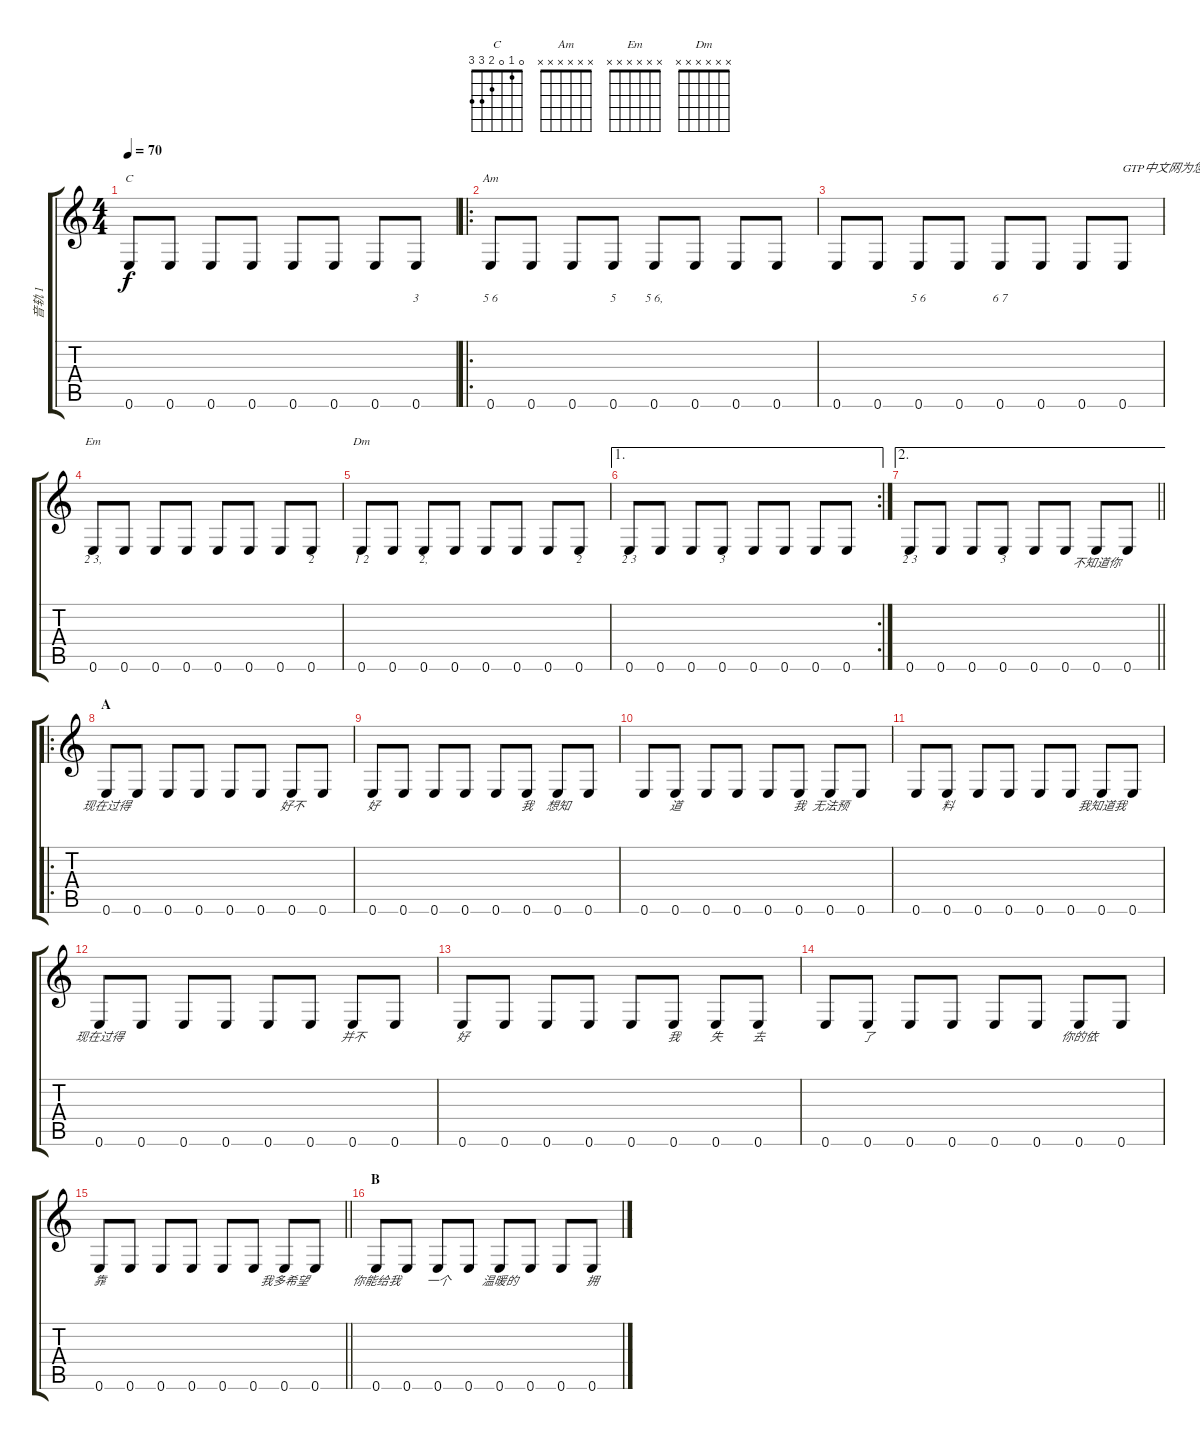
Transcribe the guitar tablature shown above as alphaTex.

\track ("音轨 1" "音轨 1") {instrument acousticguitarnylon}
\staff {score tabs}
\tuning (E4 B3 G3 D3 A2 E2) {hide}
\chord ("C" 0 1 0 2 3 3)
\chord ("Am" x x x x x x)
\chord ("Em" x x x x x x)
\chord ("Dm" x x x x x x)
\ts (4 4)
\tempo 70
\clef g2
\ks c
0.6.8{ch "C" lyrics (0 "") lyrics (1 "") lyrics (2 "") lyrics (3 "") lyrics (4 "") dy f instrument acousticguitarnylon} 0.6.8{lyrics (0 "") lyrics (1 "") lyrics (2 "") lyrics (3 "") lyrics (4 "")} 0.6.8{lyrics (0 "") lyrics (1 "") lyrics (2 "") lyrics (3 "") lyrics (4 "")} 0.6.8{lyrics (0 "") lyrics (1 "") lyrics (2 "") lyrics (3 "") lyrics (4 "")} 0.6.8{lyrics (0 "") lyrics (1 "") lyrics (2 "") lyrics (3 "") lyrics (4 "")} 0.6.8{lyrics (0 "") lyrics (1 "") lyrics (2 "") lyrics (3 "") lyrics (4 "")} 0.6.8{lyrics (0 "") lyrics (1 "") lyrics (2 "") lyrics (3 "") lyrics (4 "")} 0.6.8{lyrics (0 "3") lyrics (1 "") lyrics (2 "") lyrics (3 "") lyrics (4 "")} |
\ro
0.6.8{ch "Am" lyrics (0 "5 6") lyrics (1 "") lyrics (2 "") lyrics (3 "") lyrics (4 "")} 0.6.8{lyrics (0 "") lyrics (1 "") lyrics (2 "") lyrics (3 "") lyrics (4 "")} 0.6.8{lyrics (0 "") lyrics (1 "") lyrics (2 "") lyrics (3 "") lyrics (4 "")} 0.6.8{lyrics (0 "5") lyrics (1 "") lyrics (2 "") lyrics (3 "") lyrics (4 "")} 0.6.8{lyrics (0 "5 6,") lyrics (1 "") lyrics (2 "") lyrics (3 "") lyrics (4 "")} 0.6.8{lyrics (0 "") lyrics (1 "") lyrics (2 "") lyrics (3 "") lyrics (4 "")} 0.6.8{lyrics (0 "") lyrics (1 "") lyrics (2 "") lyrics (3 "") lyrics (4 "")} 0.6.8{lyrics (0 "") lyrics (1 "") lyrics (2 "") lyrics (3 "") lyrics (4 "")} |
0.6.8{lyrics (0 "") lyrics (1 "") lyrics (2 "") lyrics (3 "") lyrics (4 "")} 0.6.8{lyrics (0 "") lyrics (1 "") lyrics (2 "") lyrics (3 "") lyrics (4 "")} 0.6.8{lyrics (0 "5 6") lyrics (1 "") lyrics (2 "") lyrics (3 "") lyrics (4 "")} 0.6.8{lyrics (0 "") lyrics (1 "") lyrics (2 "") lyrics (3 "") lyrics (4 "")} 0.6.8{lyrics (0 "6 7") lyrics (1 "") lyrics (2 "") lyrics (3 "") lyrics (4 "")} 0.6.8{lyrics (0 "") lyrics (1 "") lyrics (2 "") lyrics (3 "") lyrics (4 "")} 0.6.8{lyrics (0 "") lyrics (1 "") lyrics (2 "") lyrics (3 "") lyrics (4 "")} 0.6.8{txt "GTP中文网为您提供优秀的谱子" lyrics (0 "") lyrics (1 "") lyrics (2 "") lyrics (3 "") lyrics (4 "")} |
0.6.8{ch "Em" lyrics (0 "2 3,") lyrics (1 "") lyrics (2 "") lyrics (3 "") lyrics (4 "")} 0.6.8{lyrics (0 "") lyrics (1 "") lyrics (2 "") lyrics (3 "") lyrics (4 "")} 0.6.8{lyrics (0 "") lyrics (1 "") lyrics (2 "") lyrics (3 "") lyrics (4 "")} 0.6.8{lyrics (0 "") lyrics (1 "") lyrics (2 "") lyrics (3 "") lyrics (4 "")} 0.6.8{lyrics (0 "") lyrics (1 "") lyrics (2 "") lyrics (3 "") lyrics (4 "")} 0.6.8{lyrics (0 "") lyrics (1 "") lyrics (2 "") lyrics (3 "") lyrics (4 "")} 0.6.8{lyrics (0 "") lyrics (1 "") lyrics (2 "") lyrics (3 "") lyrics (4 "")} 0.6.8{lyrics (0 "2") lyrics (1 "") lyrics (2 "") lyrics (3 "") lyrics (4 "")} |
0.6.8{ch "Dm" lyrics (0 "1 2") lyrics (1 "") lyrics (2 "") lyrics (3 "") lyrics (4 "")} 0.6.8{lyrics (0 "") lyrics (1 "") lyrics (2 "") lyrics (3 "") lyrics (4 "")} 0.6.8{lyrics (0 "2,") lyrics (1 "") lyrics (2 "") lyrics (3 "") lyrics (4 "")} 0.6.8{lyrics (0 "") lyrics (1 "") lyrics (2 "") lyrics (3 "") lyrics (4 "")} 0.6.8{lyrics (0 "") lyrics (1 "") lyrics (2 "") lyrics (3 "") lyrics (4 "")} 0.6.8{lyrics (0 "") lyrics (1 "") lyrics (2 "") lyrics (3 "") lyrics (4 "")} 0.6.8{lyrics (0 "") lyrics (1 "") lyrics (2 "") lyrics (3 "") lyrics (4 "")} 0.6.8{lyrics (0 "2") lyrics (1 "") lyrics (2 "") lyrics (3 "") lyrics (4 "")} |
\ae 1
\rc 2
0.6.8{lyrics (0 "2 3") lyrics (1 "") lyrics (2 "") lyrics (3 "") lyrics (4 "")} 0.6.8{lyrics (0 "") lyrics (1 "") lyrics (2 "") lyrics (3 "") lyrics (4 "")} 0.6.8{lyrics (0 "") lyrics (1 "") lyrics (2 "") lyrics (3 "") lyrics (4 "")} 0.6.8{lyrics (0 "3") lyrics (1 "") lyrics (2 "") lyrics (3 "") lyrics (4 "")} 0.6.8{lyrics (0 "") lyrics (1 "") lyrics (2 "") lyrics (3 "") lyrics (4 "")} 0.6.8{lyrics (0 "") lyrics (1 "") lyrics (2 "") lyrics (3 "") lyrics (4 "")} 0.6.8{lyrics (0 "") lyrics (1 "") lyrics (2 "") lyrics (3 "") lyrics (4 "")} 0.6.8{lyrics (0 "") lyrics (1 "") lyrics (2 "") lyrics (3 "") lyrics (4 "")} |
\ae 2
\barLineRight lightlight
0.6.8{lyrics (0 "2 3") lyrics (1 "") lyrics (2 "") lyrics (3 "") lyrics (4 "")} 0.6.8{lyrics (0 "") lyrics (1 "") lyrics (2 "") lyrics (3 "") lyrics (4 "")} 0.6.8{lyrics (0 "") lyrics (1 "") lyrics (2 "") lyrics (3 "") lyrics (4 "")} 0.6.8{lyrics (0 "3") lyrics (1 "") lyrics (2 "") lyrics (3 "") lyrics (4 "")} 0.6.8{lyrics (0 "") lyrics (1 "") lyrics (2 "") lyrics (3 "") lyrics (4 "")} 0.6.8{lyrics (0 "") lyrics (1 "") lyrics (2 "") lyrics (3 "") lyrics (4 "")} 0.6.8{lyrics (0 "不知道你") lyrics (1 "") lyrics (2 "") lyrics (3 "") lyrics (4 "")} 0.6.8{lyrics (0 "") lyrics (1 "") lyrics (2 "") lyrics (3 "") lyrics (4 "")} |
\ro
\section ("" "A")
0.6.8{lyrics (0 "现在过得") lyrics (1 "") lyrics (2 "") lyrics (3 "") lyrics (4 "")} 0.6.8{lyrics (0 "") lyrics (1 "") lyrics (2 "") lyrics (3 "") lyrics (4 "")} 0.6.8{lyrics (0 "") lyrics (1 "") lyrics (2 "") lyrics (3 "") lyrics (4 "")} 0.6.8{lyrics (0 "") lyrics (1 "") lyrics (2 "") lyrics (3 "") lyrics (4 "")} 0.6.8{lyrics (0 "") lyrics (1 "") lyrics (2 "") lyrics (3 "") lyrics (4 "")} 0.6.8{lyrics (0 "") lyrics (1 "") lyrics (2 "") lyrics (3 "") lyrics (4 "")} 0.6.8{lyrics (0 "好不") lyrics (1 "") lyrics (2 "") lyrics (3 "") lyrics (4 "")} 0.6.8{lyrics (0 "") lyrics (1 "") lyrics (2 "") lyrics (3 "") lyrics (4 "")} |
0.6.8{lyrics (0 "好") lyrics (1 "") lyrics (2 "") lyrics (3 "") lyrics (4 "")} 0.6.8{lyrics (0 "") lyrics (1 "") lyrics (2 "") lyrics (3 "") lyrics (4 "")} 0.6.8{lyrics (0 "") lyrics (1 "") lyrics (2 "") lyrics (3 "") lyrics (4 "")} 0.6.8{lyrics (0 "") lyrics (1 "") lyrics (2 "") lyrics (3 "") lyrics (4 "")} 0.6.8{lyrics (0 "") lyrics (1 "") lyrics (2 "") lyrics (3 "") lyrics (4 "")} 0.6.8{lyrics (0 "我") lyrics (1 "") lyrics (2 "") lyrics (3 "") lyrics (4 "")} 0.6.8{lyrics (0 "想知") lyrics (1 "") lyrics (2 "") lyrics (3 "") lyrics (4 "")} 0.6.8{lyrics (0 "") lyrics (1 "") lyrics (2 "") lyrics (3 "") lyrics (4 "")} |
0.6.8{lyrics (0 "") lyrics (1 "") lyrics (2 "") lyrics (3 "") lyrics (4 "")} 0.6.8{lyrics (0 "道") lyrics (1 "") lyrics (2 "") lyrics (3 "") lyrics (4 "")} 0.6.8{lyrics (0 "") lyrics (1 "") lyrics (2 "") lyrics (3 "") lyrics (4 "")} 0.6.8{lyrics (0 "") lyrics (1 "") lyrics (2 "") lyrics (3 "") lyrics (4 "")} 0.6.8{lyrics (0 "") lyrics (1 "") lyrics (2 "") lyrics (3 "") lyrics (4 "")} 0.6.8{lyrics (0 "我") lyrics (1 "") lyrics (2 "") lyrics (3 "") lyrics (4 "")} 0.6.8{lyrics (0 "无法预") lyrics (1 "") lyrics (2 "") lyrics (3 "") lyrics (4 "")} 0.6.8{lyrics (0 "") lyrics (1 "") lyrics (2 "") lyrics (3 "") lyrics (4 "")} |
0.6.8{lyrics (0 "") lyrics (1 "") lyrics (2 "") lyrics (3 "") lyrics (4 "")} 0.6.8{lyrics (0 "料") lyrics (1 "") lyrics (2 "") lyrics (3 "") lyrics (4 "")} 0.6.8{lyrics (0 "") lyrics (1 "") lyrics (2 "") lyrics (3 "") lyrics (4 "")} 0.6.8{lyrics (0 "") lyrics (1 "") lyrics (2 "") lyrics (3 "") lyrics (4 "")} 0.6.8{lyrics (0 "") lyrics (1 "") lyrics (2 "") lyrics (3 "") lyrics (4 "")} 0.6.8{lyrics (0 "") lyrics (1 "") lyrics (2 "") lyrics (3 "") lyrics (4 "")} 0.6.8{lyrics (0 "我知道我") lyrics (1 "") lyrics (2 "") lyrics (3 "") lyrics (4 "")} 0.6.8{lyrics (0 "") lyrics (1 "") lyrics (2 "") lyrics (3 "") lyrics (4 "")} |
0.6.8{lyrics (0 "现在过得") lyrics (1 "") lyrics (2 "") lyrics (3 "") lyrics (4 "")} 0.6.8{lyrics (0 "") lyrics (1 "") lyrics (2 "") lyrics (3 "") lyrics (4 "")} 0.6.8{lyrics (0 "") lyrics (1 "") lyrics (2 "") lyrics (3 "") lyrics (4 "")} 0.6.8{lyrics (0 "") lyrics (1 "") lyrics (2 "") lyrics (3 "") lyrics (4 "")} 0.6.8{lyrics (0 "") lyrics (1 "") lyrics (2 "") lyrics (3 "") lyrics (4 "")} 0.6.8{lyrics (0 "") lyrics (1 "") lyrics (2 "") lyrics (3 "") lyrics (4 "")} 0.6.8{lyrics (0 "并不") lyrics (1 "") lyrics (2 "") lyrics (3 "") lyrics (4 "")} 0.6.8{lyrics (0 "") lyrics (1 "") lyrics (2 "") lyrics (3 "") lyrics (4 "")} |
0.6.8{lyrics (0 "好") lyrics (1 "") lyrics (2 "") lyrics (3 "") lyrics (4 "")} 0.6.8{lyrics (0 "") lyrics (1 "") lyrics (2 "") lyrics (3 "") lyrics (4 "")} 0.6.8{lyrics (0 "") lyrics (1 "") lyrics (2 "") lyrics (3 "") lyrics (4 "")} 0.6.8{lyrics (0 "") lyrics (1 "") lyrics (2 "") lyrics (3 "") lyrics (4 "")} 0.6.8{lyrics (0 "") lyrics (1 "") lyrics (2 "") lyrics (3 "") lyrics (4 "")} 0.6.8{lyrics (0 "我") lyrics (1 "") lyrics (2 "") lyrics (3 "") lyrics (4 "")} 0.6.8{lyrics (0 "失") lyrics (1 "") lyrics (2 "") lyrics (3 "") lyrics (4 "")} 0.6.8{lyrics (0 "去") lyrics (1 "") lyrics (2 "") lyrics (3 "") lyrics (4 "")} |
0.6.8{lyrics (0 "") lyrics (1 "") lyrics (2 "") lyrics (3 "") lyrics (4 "")} 0.6.8{lyrics (0 "了") lyrics (1 "") lyrics (2 "") lyrics (3 "") lyrics (4 "")} 0.6.8{lyrics (0 "") lyrics (1 "") lyrics (2 "") lyrics (3 "") lyrics (4 "")} 0.6.8{lyrics (0 "") lyrics (1 "") lyrics (2 "") lyrics (3 "") lyrics (4 "")} 0.6.8{lyrics (0 "") lyrics (1 "") lyrics (2 "") lyrics (3 "") lyrics (4 "")} 0.6.8{lyrics (0 "") lyrics (1 "") lyrics (2 "") lyrics (3 "") lyrics (4 "")} 0.6.8{lyrics (0 "你的依") lyrics (1 "") lyrics (2 "") lyrics (3 "") lyrics (4 "")} 0.6.8{lyrics (0 "") lyrics (1 "") lyrics (2 "") lyrics (3 "") lyrics (4 "")} |
\barLineRight lightlight
0.6.8{lyrics (0 "靠") lyrics (1 "") lyrics (2 "") lyrics (3 "") lyrics (4 "")} 0.6.8{lyrics (0 "") lyrics (1 "") lyrics (2 "") lyrics (3 "") lyrics (4 "")} 0.6.8{lyrics (0 "") lyrics (1 "") lyrics (2 "") lyrics (3 "") lyrics (4 "")} 0.6.8{lyrics (0 "") lyrics (1 "") lyrics (2 "") lyrics (3 "") lyrics (4 "")} 0.6.8{lyrics (0 "") lyrics (1 "") lyrics (2 "") lyrics (3 "") lyrics (4 "")} 0.6.8{lyrics (0 "") lyrics (1 "") lyrics (2 "") lyrics (3 "") lyrics (4 "")} 0.6.8{lyrics (0 "我多希望") lyrics (1 "") lyrics (2 "") lyrics (3 "") lyrics (4 "")} 0.6.8{lyrics (0 "") lyrics (1 "") lyrics (2 "") lyrics (3 "") lyrics (4 "")} |
\section ("" "B")
0.6.8{lyrics (0 "你能给我") lyrics (1 "") lyrics (2 "") lyrics (3 "") lyrics (4 "")} 0.6.8{lyrics (0 "") lyrics (1 "") lyrics (2 "") lyrics (3 "") lyrics (4 "")} 0.6.8{lyrics (0 "一个") lyrics (1 "") lyrics (2 "") lyrics (3 "") lyrics (4 "")} 0.6.8{lyrics (0 "") lyrics (1 "") lyrics (2 "") lyrics (3 "") lyrics (4 "")} 0.6.8{lyrics (0 "温暖的") lyrics (1 "") lyrics (2 "") lyrics (3 "") lyrics (4 "")} 0.6.8{lyrics (0 "") lyrics (1 "") lyrics (2 "") lyrics (3 "") lyrics (4 "")} 0.6.8{lyrics (0 "") lyrics (1 "") lyrics (2 "") lyrics (3 "") lyrics (4 "")} 0.6.8{lyrics (0 "拥") lyrics (1 "") lyrics (2 "") lyrics (3 "") lyrics (4 "")}
